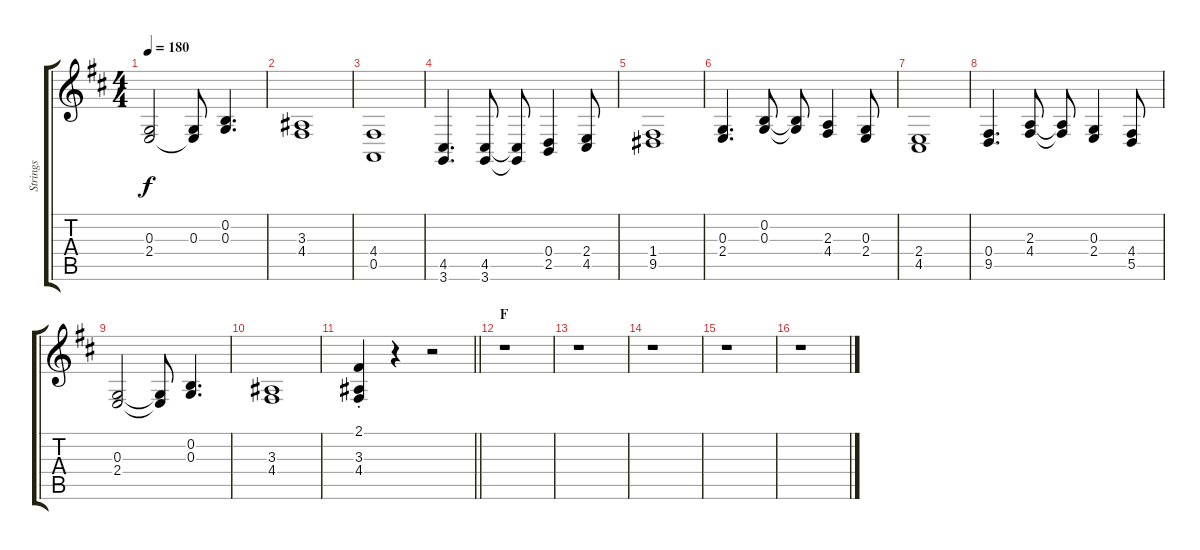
\track ("Strings" "Strings") {instrument stringensemble1}
\staff {score tabs}
\tuning (E4 B3 G3 D3 A2 E2) {hide}
\ts (4 4)
\tempo 180
\clef g2
\ks d
(0.3 2.4).2{dy f} (0.3 2.4{t}).8 (0.2 0.3).4{d} |
(3.3 4.4).1 |
(4.4 0.5).1 |
(4.5 3.6).4{d} (4.5 3.6).8 (4.5{t} 3.6{t}).8 (0.4 2.5).4 (2.4 4.5).8 |
(1.4 9.5).1 |
(0.3 2.4).4{d} (0.2 0.3).8 (0.2{t} 0.3{t}).8 (2.3 4.4).4 (0.3 2.4).8 |
(2.4 4.5).1 |
(0.4 9.5).4{d} (2.3 4.4).8 (2.3{t} 4.4{t}).8 (0.3 2.4).4 (4.4 5.5).8 |
(0.3 2.4).2 (0.3{t} 2.4{t}).8 (0.2 0.3).4{d} |
(3.3 4.4).1 |
\barLineRight lightlight
(2.1{st} 3.3{st} 4.4{st}).4 r.4 r.2 |
\section ("" "F")
r.1 |
r.1 |
r.1 |
r.1 |
r.1
